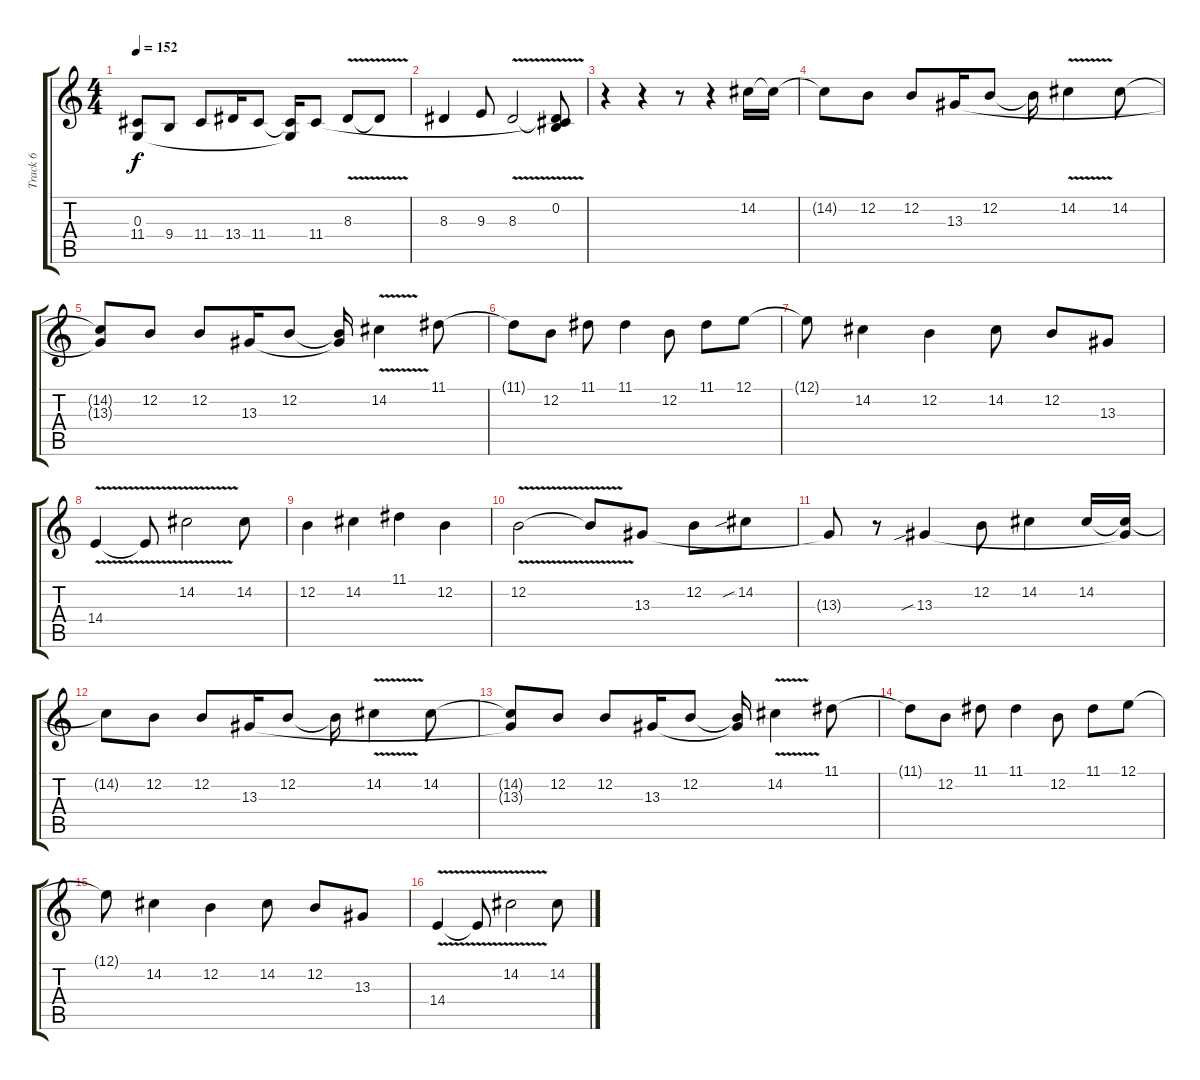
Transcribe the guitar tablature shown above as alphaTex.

\track ("Track 6" "Track 6") {instrument electricgrandpiano}
\staff {score tabs}
\tuning (E4 B3 G3 D3 A2 E2) {hide}
\ts (4 4)
\tempo 152
\clef g2
\ks c
(0.3 11.4{t}).8{dy f} 9.4.8 11.4.8 13.4.16 11.4.8 (0.3{t} 11.4{t}).16 11.4.8 8.3{v}.8 8.3{t}.8 |
8.3.4 9.3.8 8.3{v}.2 (0.2 8.3{t} 11.4{t}).8 |
r.4 r.4 r.8 r.4 14.2.16 14.2{t}.16 |
14.2{t}.8 12.2.8 12.2.8 13.3.16 12.2.8 12.2{t}.16 14.2{v}.4 14.2.8 |
(14.2{t} 13.3{t}).8 12.2.8 12.2.8 13.3.16 12.2.8 (12.2{t} 13.3{t}).16 14.2{v}.4 11.1.8 |
11.1{t}.8 12.2.8 11.1.8 11.1.4 12.2.8 11.1.8 12.1.8 |
12.1{t}.8 14.2.4 12.2.4 14.2.8 12.2.8 13.3.8 |
14.4{v}.4 14.4{t}.8 14.2{v}.2 14.2.8 |
12.2.4 14.2.4 11.1.4 12.2.4 |
12.2{v}.2 12.2{t}.8 13.3.8 12.2.8 14.2{sib}.8 |
13.3{t}.8 r.8 13.3{sib}.4 12.2.8 14.2.4 14.2.16 (14.2{t} 13.3{t}).16 |
14.2{t}.8 12.2.8 12.2.8 13.3.16 12.2.8 12.2{t}.16 14.2{v}.4 14.2.8 |
(14.2{t} 13.3{t}).8 12.2.8 12.2.8 13.3.16 12.2.8 (12.2{t} 13.3{t}).16 14.2{v}.4 11.1.8 |
11.1{t}.8 12.2.8 11.1.8 11.1.4 12.2.8 11.1.8 12.1.8 |
12.1{t}.8 14.2.4 12.2.4 14.2.8 12.2.8 13.3.8 |
14.4{v}.4 14.4{t}.8 14.2{v}.2 14.2.8
